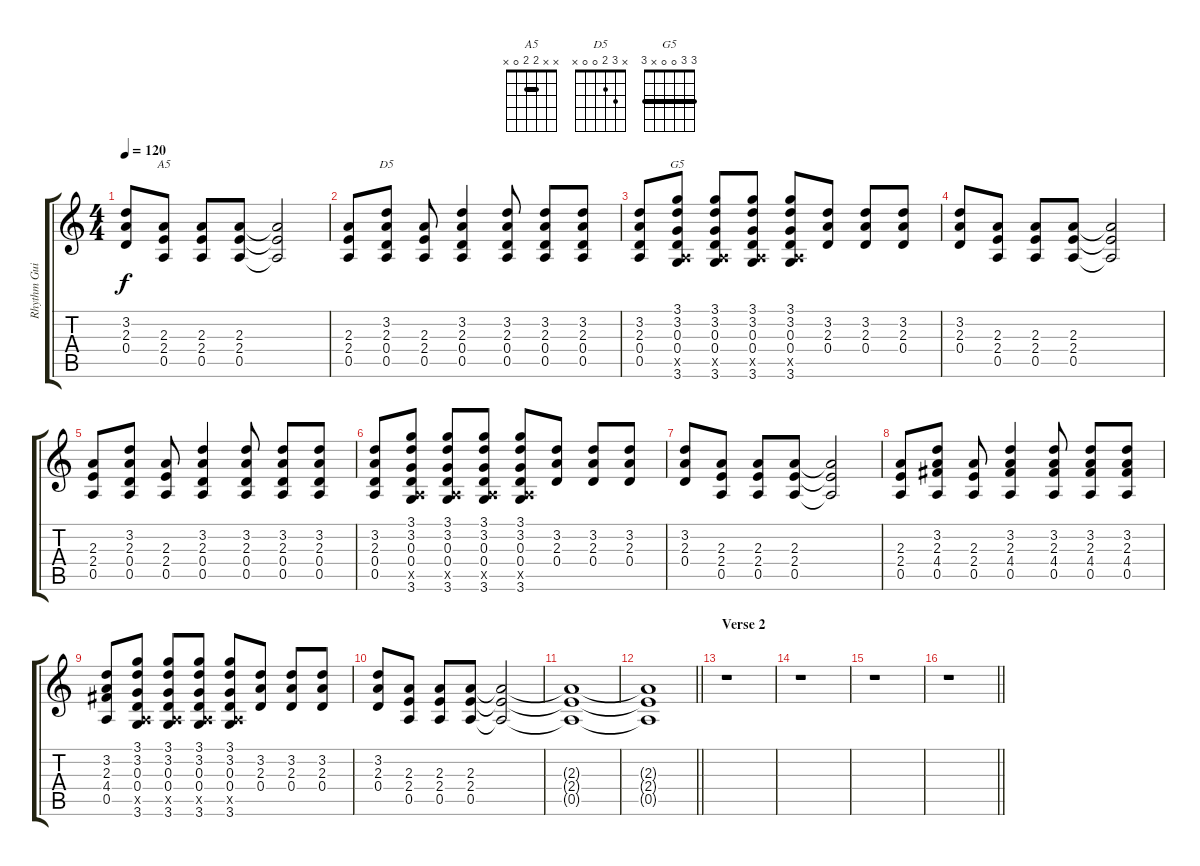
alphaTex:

\track ("Rhythm Guitar (Malcolm Young)" "Rhythm Gui") {instrument distortionguitar}
\staff {score tabs}
\tuning (E4 B3 G3 D3 A2 E2) {hide}
\chord ("A5" x x 2 2 0 x) {barre 2}
\chord ("D5" x 3 2 0 0 x)
\chord ("G5" 3 3 0 0 x 3) {barre 3}
\ts (4 4)
\tempo 120
\clef g2
\ks c
(3.2 2.3 0.4).8{dy f} (2.3 2.4 0.5).8{ch "A5"} (2.3 2.4 0.5).8 (2.3 2.4 0.5).8 (2.3{t} 2.4{t} 0.5{t}).2 |
(2.3 2.4 0.5).8 (3.2 2.3 0.4 0.5).8{ch "D5"} (2.3 2.4 0.5).8 (3.2 2.3 0.4 0.5).4 (3.2 2.3 0.4 0.5).8 (3.2 2.3 0.4 0.5).8 (3.2 2.3 0.4 0.5).8 |
(3.2 2.3 0.4 0.5).8 (3.1 3.2 0.3 0.4 0.5{x} 3.6).8{ch "G5"} (3.1 3.2 0.3 0.4 0.5{x} 3.6).8 (3.1 3.2 0.3 0.4 0.5{x} 3.6).8 (3.1 3.2 0.3 0.4 0.5{x} 3.6).8 (3.2 2.3 0.4).8 (3.2 2.3 0.4).8 (3.2 2.3 0.4).8 |
(3.2 2.3 0.4).8 (2.3 2.4 0.5).8 (2.3 2.4 0.5).8 (2.3 2.4 0.5).8 (2.3{t} 2.4{t} 0.5{t}).2 |
(2.3 2.4 0.5).8 (3.2 2.3 0.4 0.5).8 (2.3 2.4 0.5).8 (3.2 2.3 0.4 0.5).4 (3.2 2.3 0.4 0.5).8 (3.2 2.3 0.4 0.5).8 (3.2 2.3 0.4 0.5).8 |
(3.2 2.3 0.4 0.5).8 (3.1 3.2 0.3 0.4 0.5{x} 3.6).8 (3.1 3.2 0.3 0.4 0.5{x} 3.6).8 (3.1 3.2 0.3 0.4 0.5{x} 3.6).8 (3.1 3.2 0.3 0.4 0.5{x} 3.6).8 (3.2 2.3 0.4).8 (3.2 2.3 0.4).8 (3.2 2.3 0.4).8 |
(3.2 2.3 0.4).8 (2.3 2.4 0.5).8 (2.3 2.4 0.5).8 (2.3 2.4 0.5).8 (2.3{t} 2.4{t} 0.5{t}).2 |
(2.3 2.4 0.5).8 (3.2 2.3 4.4 0.5).8 (2.3 2.4 0.5).8 (3.2 2.3 4.4 0.5).4 (3.2 2.3 4.4 0.5).8 (3.2 2.3 4.4 0.5).8 (3.2 2.3 4.4 0.5).8 |
(3.2 2.3 4.4 0.5).8 (3.1 3.2 0.3 0.4 0.5{x} 3.6).8 (3.1 3.2 0.3 0.4 0.5{x} 3.6).8 (3.1 3.2 0.3 0.4 0.5{x} 3.6).8 (3.1 3.2 0.3 0.4 0.5{x} 3.6).8 (3.2 2.3 0.4).8 (3.2 2.3 0.4).8 (3.2 2.3 0.4).8 |
(3.2 2.3 0.4).8 (2.3 2.4 0.5).8 (2.3 2.4 0.5).8 (2.3 2.4 0.5).8 (2.3{t} 2.4{t} 0.5{t}).2 |
(2.3{t} 2.4{t} 0.5{t}).1 |
\barLineRight lightlight
(2.3{t} 2.4{t} 0.5{t}).1 |
\section ("" "Verse 2")
r.1 |
r.1 |
r.1 |
\barLineRight lightlight
r.1
